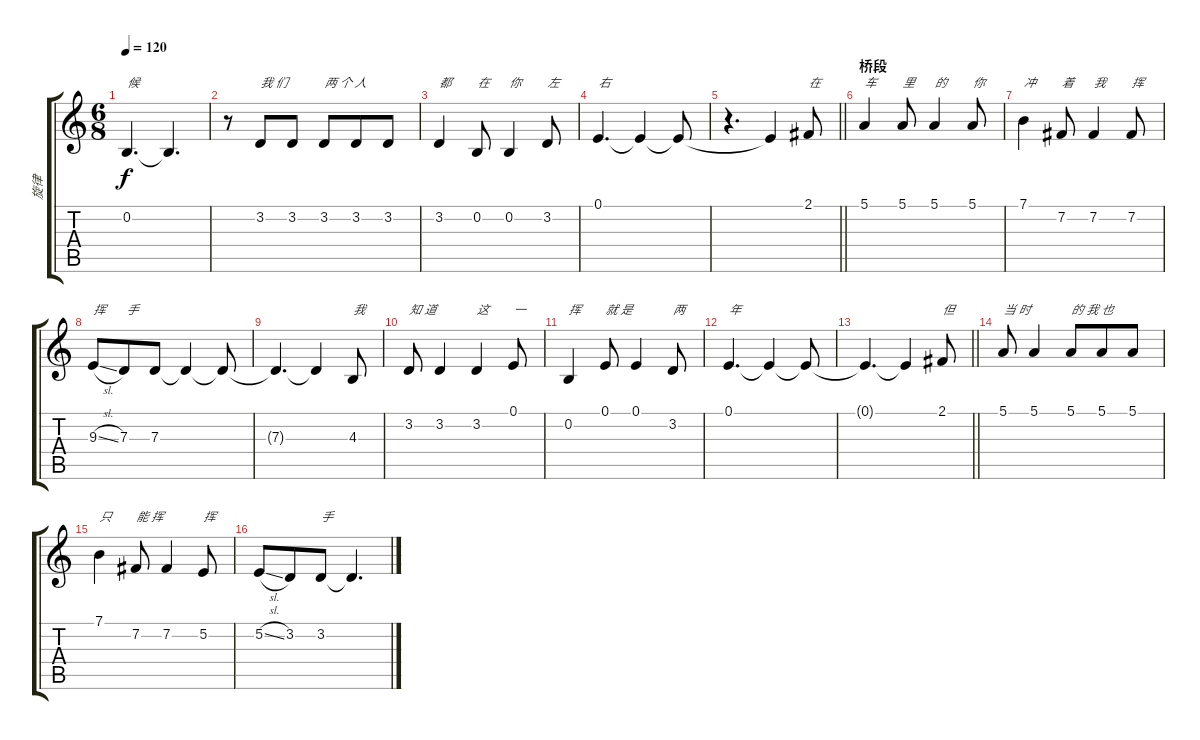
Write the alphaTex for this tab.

\track ("旋律" "旋律") {instrument violin}
\staff {score tabs}
\tuning (E4 B3 G3 D3 A2 E2) {hide}
\ts (6 8)
\tempo 120
\clef g2
\ks c
0.2.4{d txt "候" dy f} 0.2{t}.4{d} |
r.8 3.2.8{txt "我 们"} 3.2.8 3.2.8{txt "两 个 人"} 3.2.8 3.2.8 |
3.2.4{txt "都"} 0.2.8{txt "在"} 0.2.4{txt "你"} 3.2.8{txt "左"} |
0.1.4{d txt "右"} 0.1{t}.4 0.1{t}.8 |
\barLineRight lightlight
r.4{d} 0.1{t}.4 2.1.8{txt "在"} |
\section ("" "桥段")
5.1.4{txt "车"} 5.1.8{txt "里"} 5.1.4{txt "的"} 5.1.8{txt "你"} |
7.1.4{txt "冲"} 7.2.8{txt "着"} 7.2.4{txt "我"} 7.2.8{txt "挥"} |
9.3{sl}.8{txt "挥       手 "} 7.3.8 7.3.8 7.3{t}.4 7.3{t}.8 |
7.3{t}.4{d} 7.3{t}.4 4.3.8{txt "我"} |
3.2.8{txt "知 道"} 3.2.4 3.2.4{txt "这"} 0.1.8{txt "一"} |
0.2.4{txt "挥"} 0.1.8{txt "就 是"} 0.1.4 3.2.8{txt "两"} |
0.1.4{d txt "年"} 0.1{t}.4 0.1{t}.8 |
\barLineRight lightlight
0.1{t}.4{d} 0.1{t}.4 2.1.8{txt "但"} |
5.1.8{txt "当 时"} 5.1.4 5.1.8{txt "的 我 也"} 5.1.8 5.1.8 |
7.1.4{txt "只"} 7.2.8{txt "能 挥"} 7.2.4 5.2.8{txt "挥"} |
5.2{sl}.8 3.2.8 3.2.8{txt "手"} 3.2{t}.4{d}
